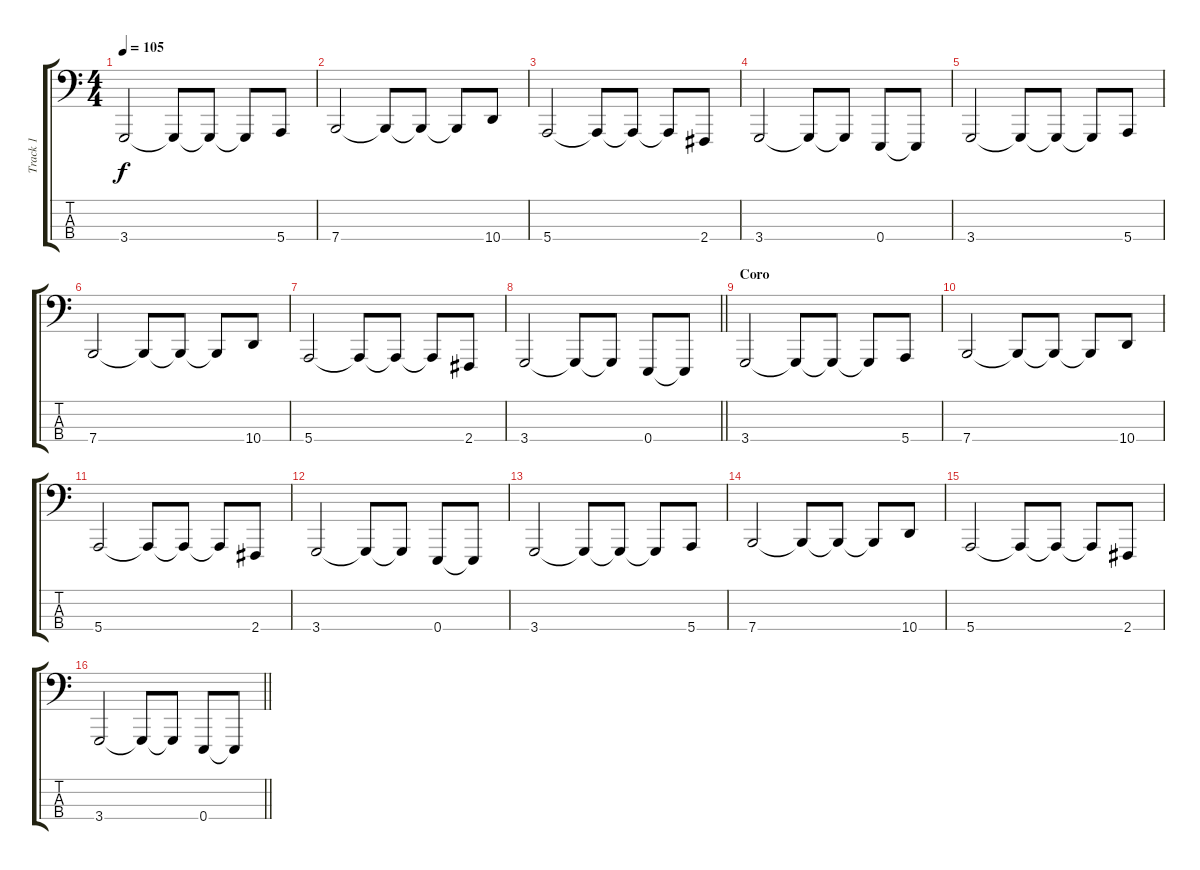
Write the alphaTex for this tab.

\track ("Track 1" "Track 1") {instrument lead2sawtooth}
\staff {score tabs}
\tuning (G2 D2 A1 E1) {hide}
\ts (4 4)
\tempo 105
\clef f4
\ks c
3.4.2{dy f} 3.4{t}.8 3.4{t}.8 3.4{t}.8 5.4.8 |
7.4.2 7.4{t}.8 7.4{t}.8 7.4{t}.8 10.4.8 |
5.4.2 5.4{t}.8 5.4{t}.8 5.4{t}.8 2.4.8 |
3.4.2 3.4{t}.8 3.4{t}.8 0.4.8 0.4{t}.8 |
3.4.2 3.4{t}.8 3.4{t}.8 3.4{t}.8 5.4.8 |
7.4.2 7.4{t}.8 7.4{t}.8 7.4{t}.8 10.4.8 |
5.4.2 5.4{t}.8 5.4{t}.8 5.4{t}.8 2.4.8 |
\barLineRight lightlight
3.4.2 3.4{t}.8 3.4{t}.8 0.4.8 0.4{t}.8 |
\section ("" "Coro")
3.4.2 3.4{t}.8 3.4{t}.8 3.4{t}.8 5.4.8 |
7.4.2 7.4{t}.8 7.4{t}.8 7.4{t}.8 10.4.8 |
5.4.2 5.4{t}.8 5.4{t}.8 5.4{t}.8 2.4.8 |
3.4.2 3.4{t}.8 3.4{t}.8 0.4.8 0.4{t}.8 |
3.4.2 3.4{t}.8 3.4{t}.8 3.4{t}.8 5.4.8 |
7.4.2 7.4{t}.8 7.4{t}.8 7.4{t}.8 10.4.8 |
5.4.2 5.4{t}.8 5.4{t}.8 5.4{t}.8 2.4.8 |
\barLineRight lightlight
3.4.2 3.4{t}.8 3.4{t}.8 0.4.8 0.4{t}.8
